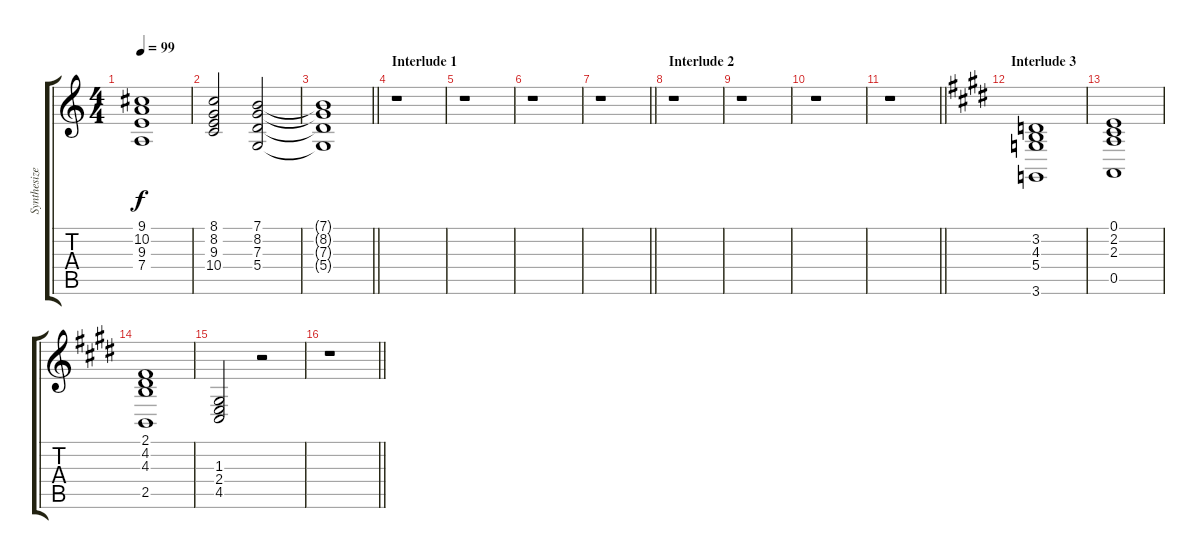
\track ("Synthesizer II" "Synthesize") {instrument synthstrings1}
\staff {score tabs}
\tuning (E4 B3 G3 D3 A2 E2) {hide}
\ts (4 4)
\tempo 99
\clef g2
\ks c
(9.1 10.2 9.3 7.4).1{dy f} |
(8.1 8.2 9.3 10.4).2 (7.1 8.2 7.3 5.4).2 |
\barLineRight lightlight
(7.1{t} 8.2{t} 7.3{t} 5.4{t}).1 |
\section ("" "Interlude 1")
r.1 |
r.1 |
r.1 |
\barLineRight lightlight
r.1 |
\section ("" "Interlude 2")
r.1 |
r.1 |
r.1 |
\barLineRight lightlight
r.1 |
\section ("" "Interlude 3")
\ks c#minor
(3.2 4.3 5.4 3.6).1 |
(0.1 2.2 2.3 0.5).1 |
(2.1 4.2 4.3 2.5).1 |
(1.3 2.4 4.5).2 r.2 |
\barLineRight lightlight
r.1
